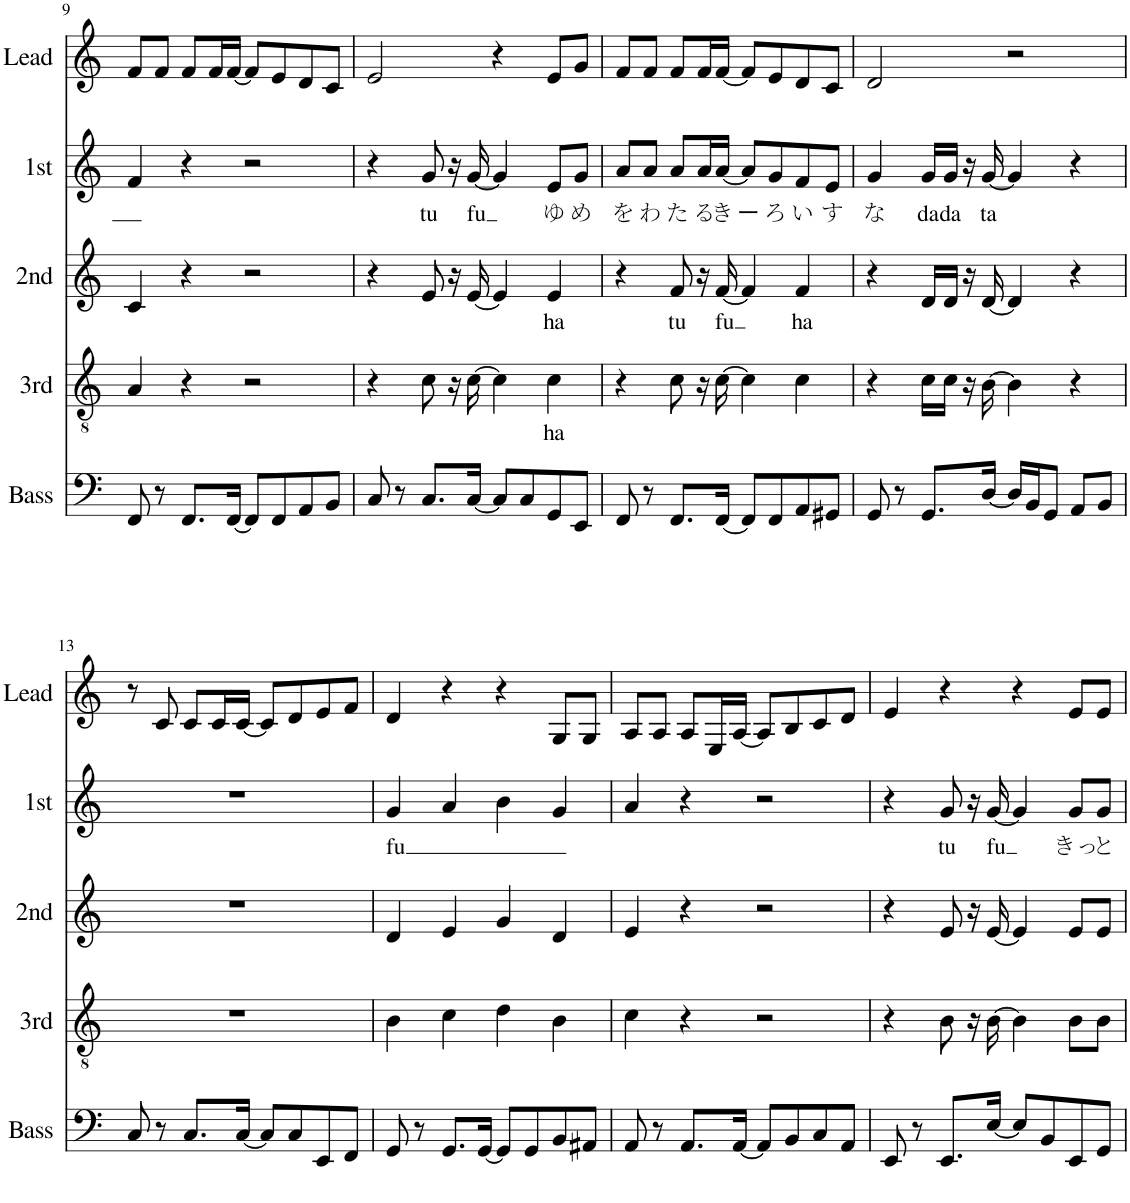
**kern	**kern	**text	**kern	**text	**kern	**text	**kern
*part5	*part4	*part4	*part3	*part3	*part2	*part2	*part1
*staff5	*staff4	*staff4	*staff3	*staff3	*staff2	*staff2	*staff1
*I"Bass	*I"3rd	*	*I"2nd	*	*I"1st	*	*I"Lead
*I'Bass	*I'3rd	*	*I'2nd	*	*I'1st	*	*I'Lead
!!LO:PB:g=z
*clefF4	*clefGv2	*	*clefG2	*	*clefG2	*	*clefG2
*k[]	*k[]	*	*k[]	*	*k[]	*	*k[]
*M4/4	*M4/4	*	*M4/4	*	*M4/4	*	*M4/4
=9	=9	=9	=9	=9	=9	=9	=9
8FF/	4A/	.	4c/	.	4f/	.	8f/L
8r	.	.	.	.	.	.	8f/J
8.FF/L	4r	.	4r	.	4r	.	8f/L
.	.	.	.	.	.	.	16f/L
[16FF/Jk	.	.	.	.	.	.	[16f/JJ
8FF/L]	2r	.	2r	.	2r	.	8f/L]
8FF/	.	.	.	.	.	.	8e/
8AA/	.	.	.	.	.	.	8d/
8BB/J	.	.	.	.	.	.	8c/J
=10	=10	=10	=10	=10	=10	=10	=10
8C/	4r	.	4r	.	4r	.	2e/
8r	.	.	.	.	.	.	.
!	!	!	!	!	!	!LO:LY:b	!
8.C/L	8c\	.	8e/	.	8g/	tu	.
.	16r	.	16r	.	16r	.	.
!	!	!	!	!	!	!LO:LY:b	!
[16C/Jk	[16c\	.	[16e/	.	[16g/	fu	.
8C/L]	4c\]	.	4e/]	.	4g/]	.	4r
8C/	.	.	.	.	.	.	.
!	!	!LO:LY:b	!	!LO:LY:b	!	!LO:LY:b	!
8GG/	4c\	ha	4e/	ha	8e/L	ゆ	8e/L
!	!	!	!	!	!	!LO:LY:b	!
8EE/J	.	.	.	.	8g/J	め	8g/J
=11	=11	=11	=11	=11	=11	=11	=11
!	!	!	!	!	!	!LO:LY:b	!
8FF/	4r	.	4r	.	8a/L	を	8f/L
!	!	!	!	!	!	!LO:LY:b	!
8r	.	.	.	.	8a/J	わ	8f/J
!	!	!	!	!LO:LY:b	!	!LO:LY:b	!
8.FF/L	8c\	.	8f/	tu	8a/L	た	8f/L
!	!	!	!	!	!	!LO:LY:b	!
.	16r	.	16r	.	16a/L	る	16f/L
!	!	!	!	!LO:LY:b	!	!LO:LY:b	!
[16FF/Jk	[16c\	.	[16f/	fu	[16a/JJ	き	[16f/JJ
!	!	!	!	!	!	!LO:LY:b	!
8FF/L]	4c\]	.	4f/]	.	8a/L]	ー	8f/L]
!	!	!	!	!	!	!LO:LY:b	!
8FF/	.	.	.	.	8g/	ろ	8e/
!	!	!	!	!LO:LY:b	!	!LO:LY:b	!
8AA/	4c\	.	4f/	ha	8f/	い	8d/
!	!	!	!	!	!	!LO:LY:b	!
8GG#X/J	.	.	.	.	8e/J	す	8c/J
=12	=12	=12	=12	=12	=12	=12	=12
!	!	!	!	!	!	!LO:LY:b	!
8GG/	4r	.	4r	.	4g/	な	2d/
8r	.	.	.	.	.	.	.
!	!	!	!	!	!	!LO:LY:b	!
8.GG/L	16c\LL	.	16d/LL	.	16g/LL	da	.
!	!	!	!	!	!	!LO:LY:b	!
.	16c\JJ	.	16d/JJ	.	16g/JJ	da	.
.	16r	.	16r	.	16r	.	.
!	!	!	!	!	!	!LO:LY:b	!
[16D/Jk	[16B\	.	[16d/	.	[16g/	ta	.
16D/LL]	4B\]	.	4d/]	.	4g/]	.	2r
16BB/J	.	.	.	.	.	.	.
8GG/J	.	.	.	.	.	.	.
8AA/L	4r	.	4r	.	4r	.	.
8BB/J	.	.	.	.	.	.	.
!!LO:LB:g=z
=13	=13	=13	=13	=13	=13	=13	=13
8C/	1r	.	1r	.	1r	.	8r
8r	.	.	.	.	.	.	8c/
8.C/L	.	.	.	.	.	.	8c/L
.	.	.	.	.	.	.	16c/L
[16C/Jk	.	.	.	.	.	.	[16c/JJ
8C/L]	.	.	.	.	.	.	8c/L]
8C/	.	.	.	.	.	.	8d/
8EE/	.	.	.	.	.	.	8e/
8FF/J	.	.	.	.	.	.	8f/J
=14	=14	=14	=14	=14	=14	=14	=14
!	!	!	!	!	!	!LO:LY:b	!
8GG/	4B\	.	4d/	.	4g/	fu	4d/
8r	.	.	.	.	.	.	.
8.GG/L	4c\	.	4e/	.	4a/	.	4r
[16GG/Jk	.	.	.	.	.	.	.
8GG/L]	4d\	.	4g/	.	4b\	.	4r
8GG/	.	.	.	.	.	.	.
8BB/	4B\	.	4d/	.	4g/	.	8G/L
8AA#X/J	.	.	.	.	.	.	8G/J
=15	=15	=15	=15	=15	=15	=15	=15
8AA/	4c\	.	4e/	.	4a/	.	8A/L
8r	.	.	.	.	.	.	8A/J
8.AA/L	4r	.	4r	.	4r	.	8A/L
.	.	.	.	.	.	.	16E/L
[16AA/Jk	.	.	.	.	.	.	[16A/JJ
8AA/L]	2r	.	2r	.	2r	.	8A/L]
8BB/	.	.	.	.	.	.	8B/
8C/	.	.	.	.	.	.	8c/
8AA/J	.	.	.	.	.	.	8d/J
=16	=16	=16	=16	=16	=16	=16	=16
8EE/	4r	.	4r	.	4r	.	4e/
8r	.	.	.	.	.	.	.
!	!	!	!	!	!	!LO:LY:b	!
8.EE/L	8B\	.	8e/	.	8g/	tu	4r
.	16r	.	16r	.	16r	.	.
!	!	!	!	!	!	!LO:LY:b	!
[16E/Jk	[16B\	.	[16e/	.	[16g/	fu	.
8E/L]	4B\]	.	4e/]	.	4g/]	.	4r
8BB/	.	.	.	.	.	.	.
!	!	!	!	!	!	!LO:LY:b	!
8EE/	8B\L	.	8e/L	.	8g/L	きっ	8e/L
!	!	!	!	!	!	!LO:LY:b	!
8GG/J	8B\J	.	8e/J	.	8g/J	と	8e/J
=	=	=	=	=	=	=	=
*-	*-	*-	*-	*-	*-	*-	*-
